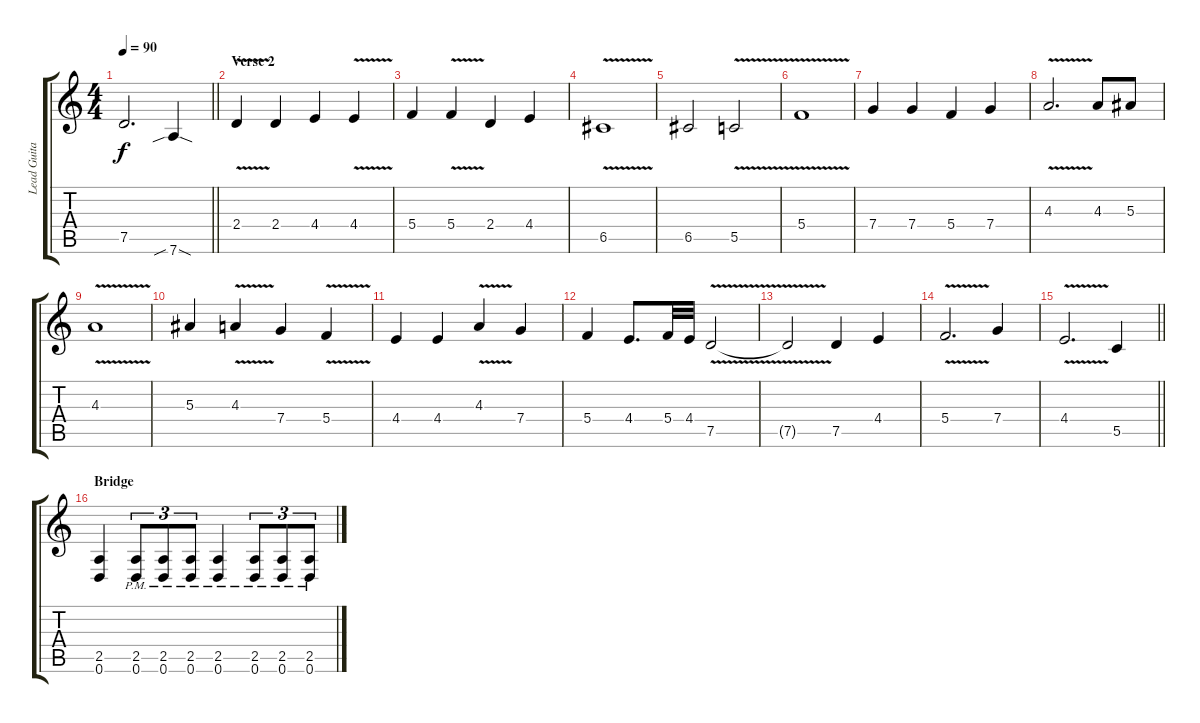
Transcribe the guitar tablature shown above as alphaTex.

\track ("Lead Guitar" "Lead Guita") {instrument distortionguitar}
\staff {score tabs}
\tuning (D4 A3 F3 C3 G2 D2) {hide}
\ts (4 4)
\tempo 90
\clef g2
\barLineRight lightlight
\ks c
7.5{t}.2{d dy f} 7.6{sib sod}.4 |
\section ("" "Verse 2")
2.4{v}.4 2.4.4 4.4.4 4.4{v}.4 |
5.4.4 5.4{v}.4 2.4.4 4.4.4 |
6.5{v}.1 |
6.5.2 5.5{v}.2 |
5.4{v}.1 |
7.4.4 7.4.4 5.4.4 7.4.4 |
4.3{v}.2{d} 4.3.8 5.3.8 |
4.3{v}.1 |
5.3.4 4.3{v}.4 7.4.4 5.4{v}.4 |
4.4.4 4.4.4 4.3{v}.4 7.4.4 |
5.4.4 4.4.8{d} 5.4.32 4.4.32 7.5{v}.2 |
7.5{v t}.2 7.5.4 4.4.4 |
5.4{v}.2{d} 7.4.4 |
\barLineRight lightlight
4.4{v}.2{d} 5.5.4 |
\section ("" "Bridge")
(2.5 0.6).4 (2.5{pm} 0.6{pm}).8{tu (3 2)} (2.5{pm} 0.6{pm}).8{tu (3 2)} (2.5{pm} 0.6{pm}).8{tu (3 2)} (2.5{pm} 0.6{pm}).4 (2.5{pm} 0.6{pm}).8{tu (3 2)} (2.5{pm} 0.6{pm}).8{tu (3 2)} (2.5{pm} 0.6{pm}).8{tu (3 2)}
